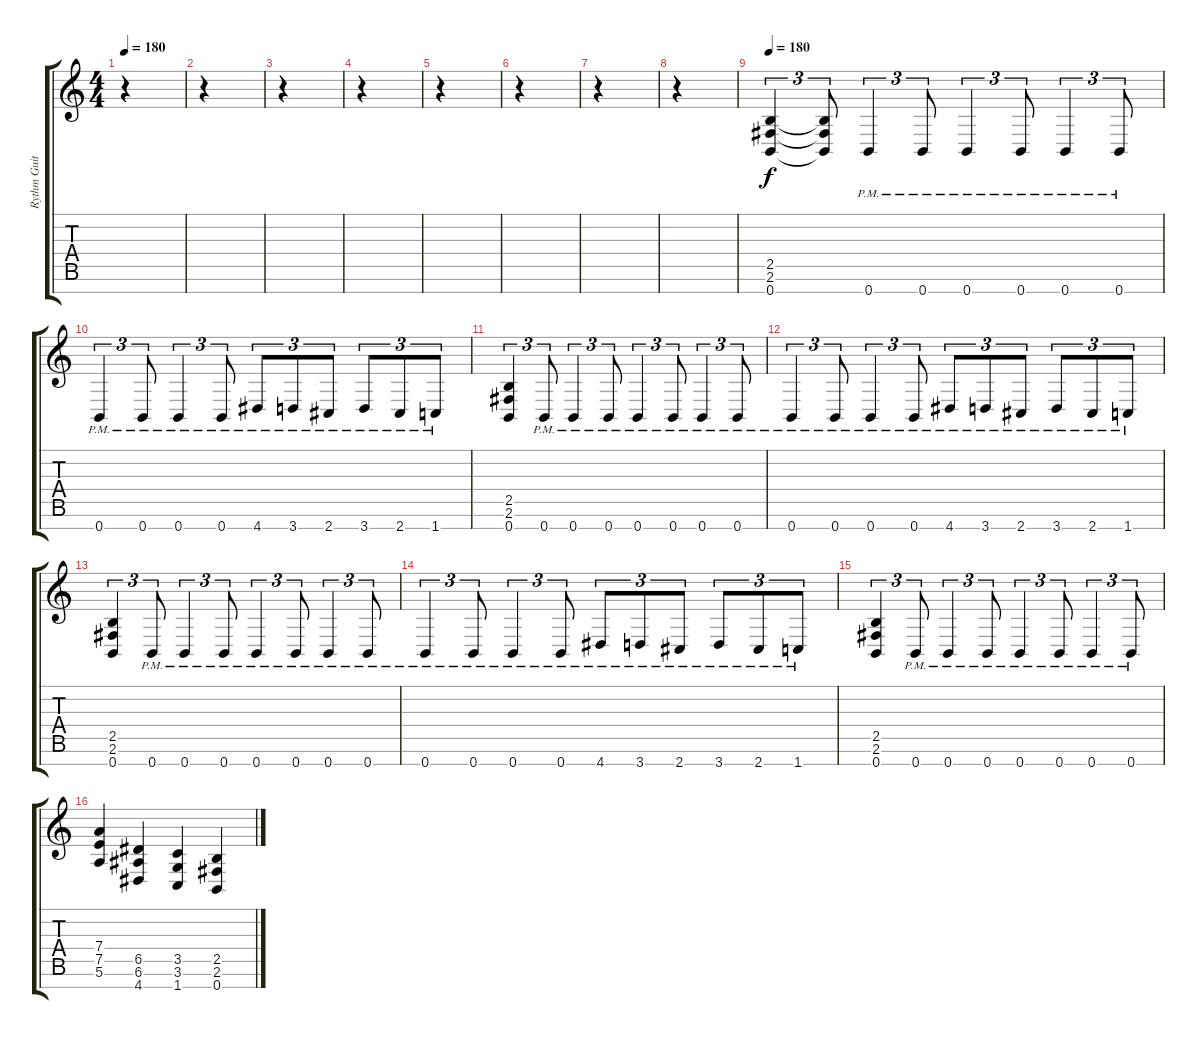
\track ("Rythm Guitar" "Rythm Guit") {instrument overdrivenguitar}
\staff {score tabs}
\tuning (E4 B3 G3 D3 A2 E2 B1) {hide}
\ts (4 4)
\tempo 180
\clef g2
\ks c
r.4{dy f} |
r.4 |
r.4 |
r.4 |
r.4 |
r.4 |
r.4 |
r.4 |
\tempo 180
(2.5 2.6 0.7).4{tu (3 2)} (2.5{t} 2.6{t} 0.7{t}).8{tu (3 2)} 0.7{pm}.4{tu (3 2)} 0.7{pm}.8{tu (3 2)} 0.7{pm}.4{tu (3 2)} 0.7{pm}.8{tu (3 2)} 0.7{pm}.4{tu (3 2)} 0.7{pm}.8{tu (3 2)} |
0.7{pm}.4{tu (3 2)} 0.7{pm}.8{tu (3 2)} 0.7{pm}.4{tu (3 2)} 0.7{pm}.8{tu (3 2)} 4.7{pm}.8{tu (3 2)} 3.7{pm}.8{tu (3 2)} 2.7{pm}.8{tu (3 2)} 3.7{pm}.8{tu (3 2)} 2.7{pm}.8{tu (3 2)} 1.7{pm}.8{tu (3 2)} |
(2.5 2.6 0.7).4{tu (3 2)} 0.7{pm}.8{tu (3 2)} 0.7{pm}.4{tu (3 2)} 0.7{pm}.8{tu (3 2)} 0.7{pm}.4{tu (3 2)} 0.7{pm}.8{tu (3 2)} 0.7{pm}.4{tu (3 2)} 0.7{pm}.8{tu (3 2)} |
0.7{pm}.4{tu (3 2)} 0.7{pm}.8{tu (3 2)} 0.7{pm}.4{tu (3 2)} 0.7{pm}.8{tu (3 2)} 4.7{pm}.8{tu (3 2)} 3.7{pm}.8{tu (3 2)} 2.7{pm}.8{tu (3 2)} 3.7{pm}.8{tu (3 2)} 2.7{pm}.8{tu (3 2)} 1.7{pm}.8{tu (3 2)} |
(2.5 2.6 0.7).4{tu (3 2)} 0.7{pm}.8{tu (3 2)} 0.7{pm}.4{tu (3 2)} 0.7{pm}.8{tu (3 2)} 0.7{pm}.4{tu (3 2)} 0.7{pm}.8{tu (3 2)} 0.7{pm}.4{tu (3 2)} 0.7{pm}.8{tu (3 2)} |
0.7{pm}.4{tu (3 2)} 0.7{pm}.8{tu (3 2)} 0.7{pm}.4{tu (3 2)} 0.7{pm}.8{tu (3 2)} 4.7{pm}.8{tu (3 2)} 3.7{pm}.8{tu (3 2)} 2.7{pm}.8{tu (3 2)} 3.7{pm}.8{tu (3 2)} 2.7{pm}.8{tu (3 2)} 1.7{pm}.8{tu (3 2)} |
(2.5 2.6 0.7).4{tu (3 2)} 0.7{pm}.8{tu (3 2)} 0.7{pm}.4{tu (3 2)} 0.7{pm}.8{tu (3 2)} 0.7{pm}.4{tu (3 2)} 0.7{pm}.8{tu (3 2)} 0.7{pm}.4{tu (3 2)} 0.7{pm}.8{tu (3 2)} |
(7.4 7.5 5.6).4 (6.5 6.6 4.7).4 (3.5 3.6 1.7).4 (2.5 2.6 0.7).4
